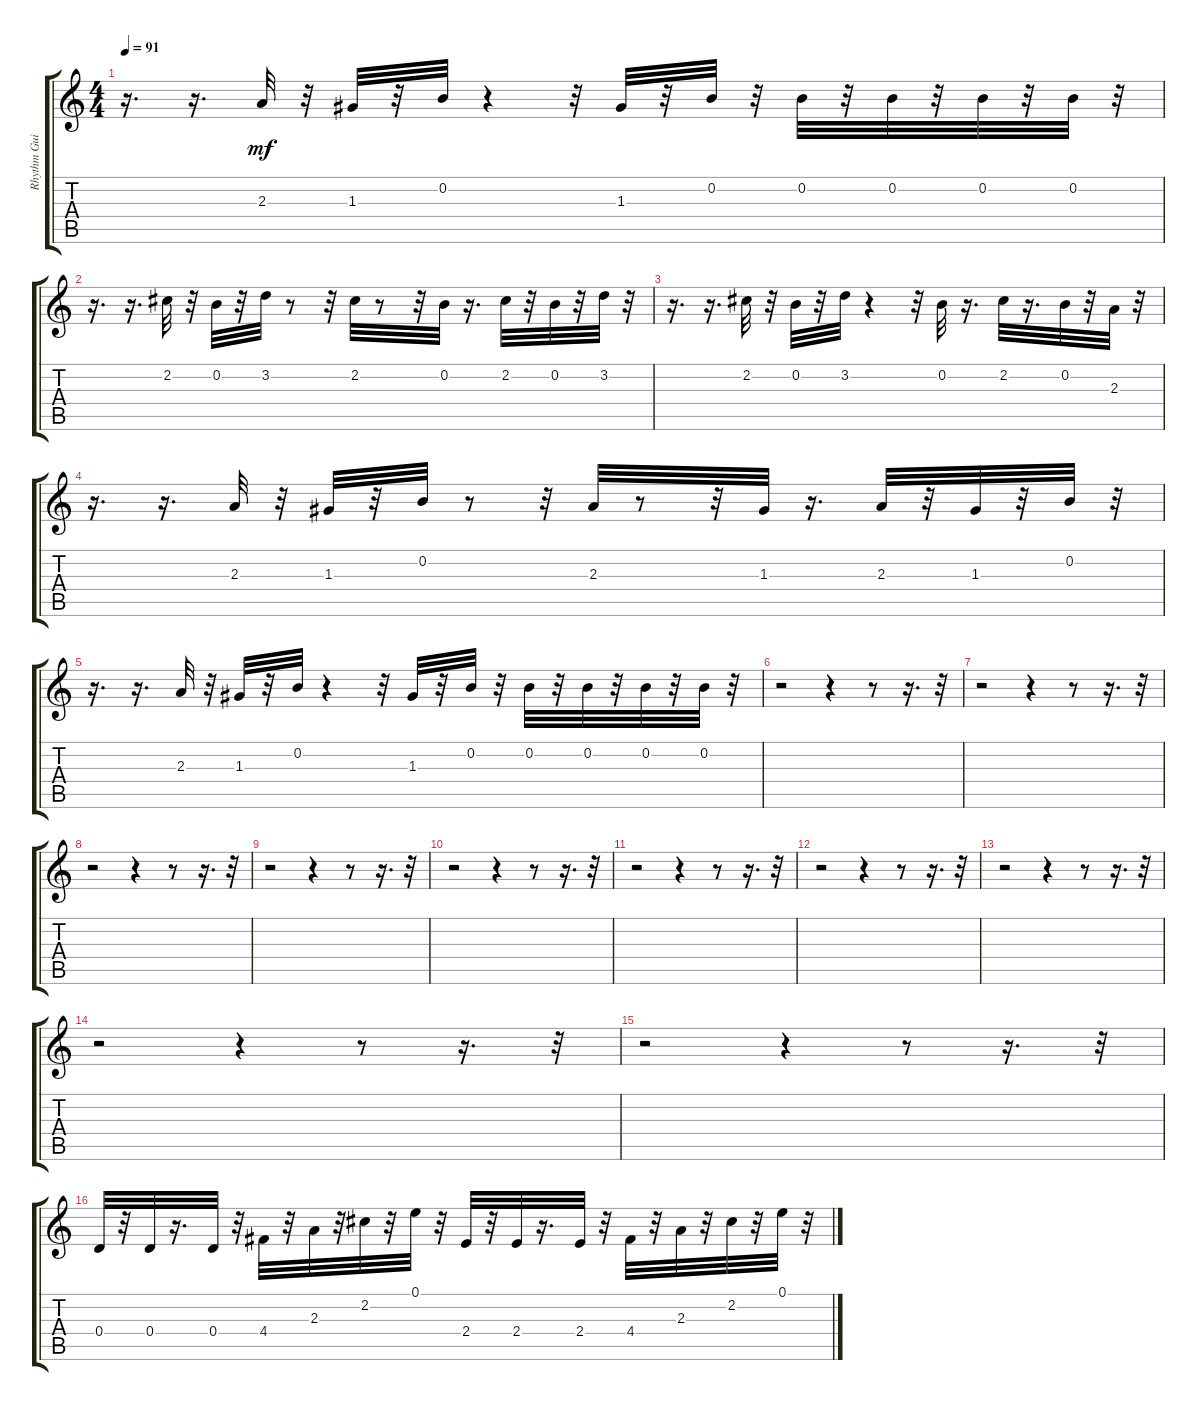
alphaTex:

\track ("Rhythm Guitar" "Rhythm Gui") {instrument overdrivenguitar}
\staff {score tabs}
\tuning (E4 B3 G3 D3 A2 E2) {hide}
\ts (4 4)
\tempo 91
\clef g2
\ks c
r.16{d dy mf} r.16{d} 2.3.32 r.32 1.3.32 r.32 0.2.32 r.4 r.32 1.3.32 r.32 0.2.32 r.32 0.2.32 r.32 0.2.32 r.32 0.2.32 r.32 0.2.32 r.32 |
r.16{d} r.16{d} 2.2.32 r.32 0.2.32 r.32 3.2.32 r.8 r.32 2.2.32 r.8 r.32 0.2.32 r.16{d} 2.2.32 r.32 0.2.32 r.32 3.2.32 r.32 |
r.16{d} r.16{d} 2.2.32 r.32 0.2.32 r.32 3.2.32 r.4 r.32 0.2.32 r.16{d} 2.2.32 r.16{d} 0.2.32 r.32 2.3.32 r.32 |
r.16{d} r.16{d} 2.3.32 r.32 1.3.32 r.32 0.2.32 r.8 r.32 2.3.32 r.8 r.32 1.3.32 r.16{d} 2.3.32 r.32 1.3.32 r.32 0.2.32 r.32 |
r.16{d} r.16{d} 2.3.32 r.32 1.3.32 r.32 0.2.32 r.4 r.32 1.3.32 r.32 0.2.32 r.32 0.2.32 r.32 0.2.32 r.32 0.2.32 r.32 0.2.32 r.32 |
r.2 r.4 r.8 r.16{d} r.32 |
r.2 r.4 r.8 r.16{d} r.32 |
r.2 r.4 r.8 r.16{d} r.32 |
r.2 r.4 r.8 r.16{d} r.32 |
r.2 r.4 r.8 r.16{d} r.32 |
r.2 r.4 r.8 r.16{d} r.32 |
r.2 r.4 r.8 r.16{d} r.32 |
r.2 r.4 r.8 r.16{d} r.32 |
r.2 r.4 r.8 r.16{d} r.32 |
r.2 r.4 r.8 r.16{d} r.32 |
0.4.32 r.32 0.4.32 r.16{d} 0.4.32 r.32 4.4.32 r.32 2.3.32 r.32 2.2.32 r.32 0.1.32 r.32 2.4.32 r.32 2.4.32 r.16{d} 2.4.32 r.32 4.4.32 r.32 2.3.32 r.32 2.2.32 r.32 0.1.32 r.32
